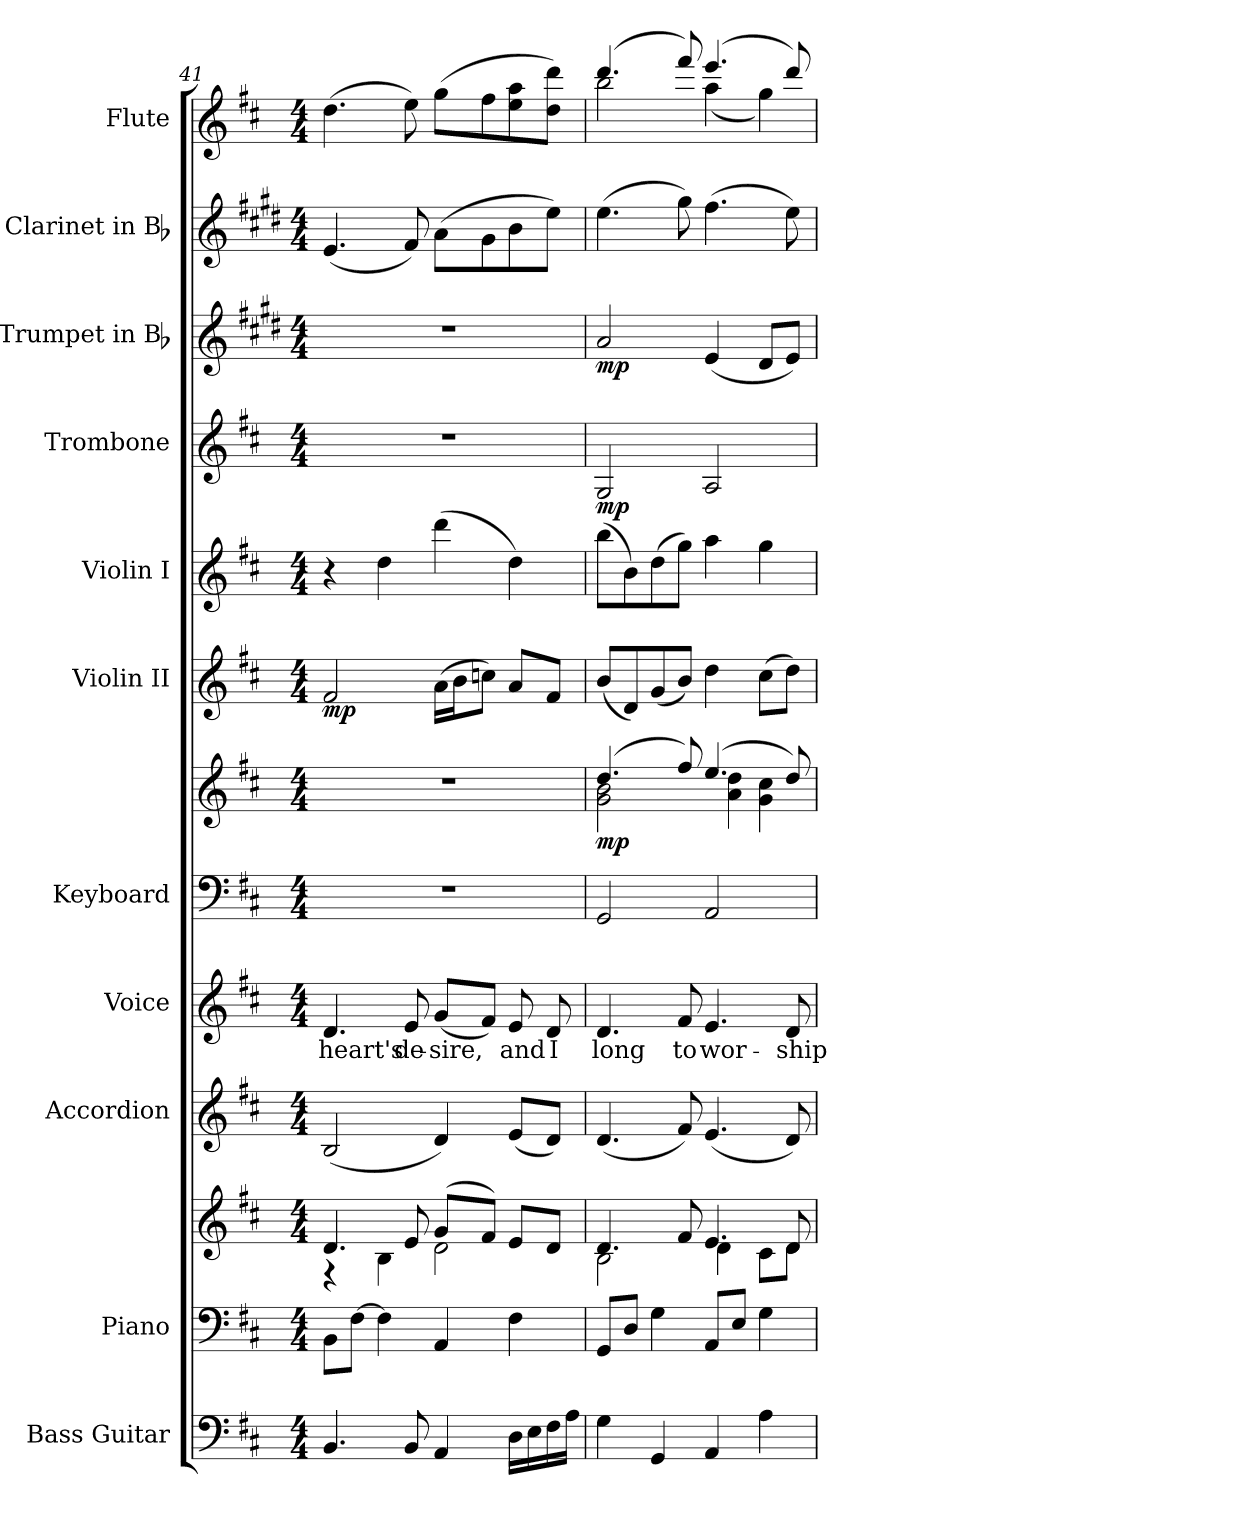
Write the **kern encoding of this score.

**kern	**kern	**kern	**kern	**kern	**text	**kern	**kern	**dynam	**kern	**dynam	**kern	**kern	**dynam	**kern	**dynam	**kern	**kern
*part11	*part10	*part10	*part9	*part8	*part8	*part7	*part7	*part7	*part6	*part6	*part5	*part4	*part4	*part3	*part3	*part2	*part1
*staff13	*staff12	*staff11	*staff10	*staff9	*staff9	*staff8	*staff7	*staff7/8	*staff6	*staff6	*staff5	*staff4	*staff4	*staff3	*staff3	*staff2	*staff1
*I"Bass Guitar	*I"Piano	*	*I"Accordion	*I"Voice	*	*I"Keyboard	*	*	*I"Violin II	*	*I"Violin I	*I"Trombone	*	*I"Trumpet in Bb	*	*I"Clarinet in Bb	*I"Flute
*I'Bass	*I'Pno.	*	*I'Accord.	*I'Voice	*	*I'Kbd.	*	*	*I'Vln. II	*	*I'Vln. I	*I'Tbn.	*	*I'Tpt.	*	*I'Cl.	*I'Fl.
*clefF4	*clefF4	*clefG2	*clefG2	*clefG2	*	*clefF4	*clefG2	*	*clefG2	*	*clefG2	*clefG2	*	*clefG2	*	*clefG2	*clefG2
*ITrd7c12	*	*	*	*	*	*	*	*	*	*	*	*ITrd8c14	*	*ITrd1c2	*	*ITrd1c2	*
*k[f#c#]	*k[f#c#]	*k[f#c#]	*k[f#c#]	*k[f#c#]	*	*k[f#c#]	*k[f#c#]	*	*k[f#c#]	*	*k[f#c#]	*k[f#c#]	*	*k[f#c#]	*	*k[f#c#]	*k[f#c#]
*b:	*b:	*b:	*b:	*b:	*	*b:	*b:	*	*b:	*	*b:	*b:	*	*b:	*	*b:	*b:
*M4/4	*M4/4	*M4/4	*M4/4	*M4/4	*	*M4/4	*M4/4	*	*M4/4	*	*M4/4	*M4/4	*	*M4/4	*	*M4/4	*M4/4
=41	=41	=41	=41	=41	=41	=41	=41	=41	=41	=41	=41	=41	=41	=41	=41	=41	=41
*	*	*^	*	*	*	*	*	*	*	*	*	*	*	*	*	*	*
!	!	!	!	!	!	!LO:LY:b:color=#000000	!	!	!	!	!	!	!	!	!	!	!	!
4.BBBi/	8BBi\L	4.di/	4r	(2Bi/	4.di/	heart's	1r	1r	.	2f#i/	mp	4r	1r	.	1r	.	(4.di/	(4.ddi\
.	[>8F#i\J	.	.	.	.	.	.	.	.	.	.	.	.	.	.	.	.	.
.	4F#i\]	.	4Bi\	.	.	.	.	.	.	.	.	4ddi\	.	.	.	.	.	.
!	!	!	!	!	!	!LO:LY:b:color=#000000	!	!	!	!	!	!	!	!	!	!	!	!
8BBBi/	.	8ei/	.	.	8ei/	de-	.	.	.	.	.	.	.	.	.	.	8ei/)	8eei\)
!	!	!	!	!	!	!LO:LY:b:color=#000000	!	!	!	!	!	!	!	!	!	!	!	!
4AAAi/	4AAi/	(8gi/L	2di\	4di/)	(8gi/L	-sire,	.	.	.	(16ai\LL	.	(4dddi\	.	.	.	.	(8gi\L	(8ggi\L
.	.	.	.	.	.	.	.	.	.	16bi\J	.	.	.	.	.	.	.	.
.	.	8f#i/J)	.	.	8f#i/J)	.	.	.	.	8ccni\J)	.	.	.	.	.	.	8f#i\	8ff#i\
!	!	!	!	!	!	!LO:LY:b:color=#000000	!	!	!	!	!	!	!	!	!	!	!	!
16DDi\LL	4F#i\	8ei/L	.	(8ei/L	8ei/	and	.	.	.	8ai/L	.	4ddi\)	.	.	.	.	8ai\	8eei\ 8aai
16EEi\	.	.	.	.	.	.	.	.	.	.	.	.	.	.	.	.	.	.
!	!	!	!	!	!	!LO:LY:b:color=#000000	!	!	!	!	!	!	!	!	!	!	!	!
16FF#i\	.	8di/J	.	8di/J)	8di/	I	.	.	.	8f#i/J	.	.	.	.	.	.	8ddi\J)	8ddi\ 8dddiJ)
16AAi\JJ	.	.	.	.	.	.	.	.	.	.	.	.	.	.	.	.	.	.
=42	=42	=42	=42	=42	=42	=42	=42	=42	=42	=42	=42	=42	=42	=42	=42	=42	=42	=42
!	!	!	!	!	!	!LO:LY:b:color=#000000	!	!	!	!	!	!	!	!	!	!	!	!
*	*	*	*	*	*	*	*	*^	*	*	*	*	*	*	*	*	*	*^
4GGi\	8GGi/L	4.di/	2Bi\	(4.di/	4.di/	long	2GGi/	(4.ddi/	2gi\ 2bi	mp	(8bi/L	.	(8bbi\L	2GGi/	mp	2gi/	mp	(4.ddi\	(4.dddi/	2bbi\
.	8Di/J	.	.	.	.	.	.	.	.	.	8di/)	.	8bi\)	.	.	.	.	.	.	.
4GGGi/	4Gi\	.	.	.	.	.	.	.	.	.	(8gi/	.	(8ddi\	.	.	.	.	.	.	.
!	!	!	!	!	!	!LO:LY:b:color=#000000	!	!	!	!	!	!	!	!	!	!	!	!	!	!
.	.	8f#i/	.	8f#i/)	8f#i/	to	.	8ff#i/)	.	.	8bi/J)	.	8ggi\J)	.	.	.	.	8ff#i\)	8fff#i/)	.
!	!	!	!	!	!	!LO:LY:b:color=#000000	!	!	!	!	!	!	!	!	!	!	!	!	!	!
4AAAi/	8AAi/L	4.ei/	4di\	(4.ei/	4.ei/	wor-	2AAi/	(4.eei/	4ai\ 4ddi	.	4ddi\	.	4aai\	2AAi/	.	(4di/	.	(4.eei\	(4.eeei/	(4aai\
.	8Ei/J	.	.	.	.	.	.	.	.	.	.	.	.	.	.	.	.	.	.	.
4AAi\	4Gi\	.	8c#i\L	.	.	.	.	.	4gi\ 4cc#i	.	(8cc#i\L	.	4ggi\	.	.	8c#i/L	.	.	.	4ggi\)
!	!	!	!	!	!	!LO:LY:b:color=#000000	!	!	!	!	!	!	!	!	!	!	!	!	!	!
.	.	8di/	8di\J	8di/)	8di/	-ship	.	8ddi/)	.	.	8ddi\J)	.	.	.	.	8di/J)	.	8ddi\)	8dddi/)	.
*	*	*v	*v	*	*	*	*	*v	*v	*	*	*	*	*	*	*	*	*	*v	*v
=	=	=	=	=	=	=	=	=	=	=	=	=	=	=	=	=	=
*-	*-	*-	*-	*-	*-	*-	*-	*-	*-	*-	*-	*-	*-	*-	*-	*-	*-
